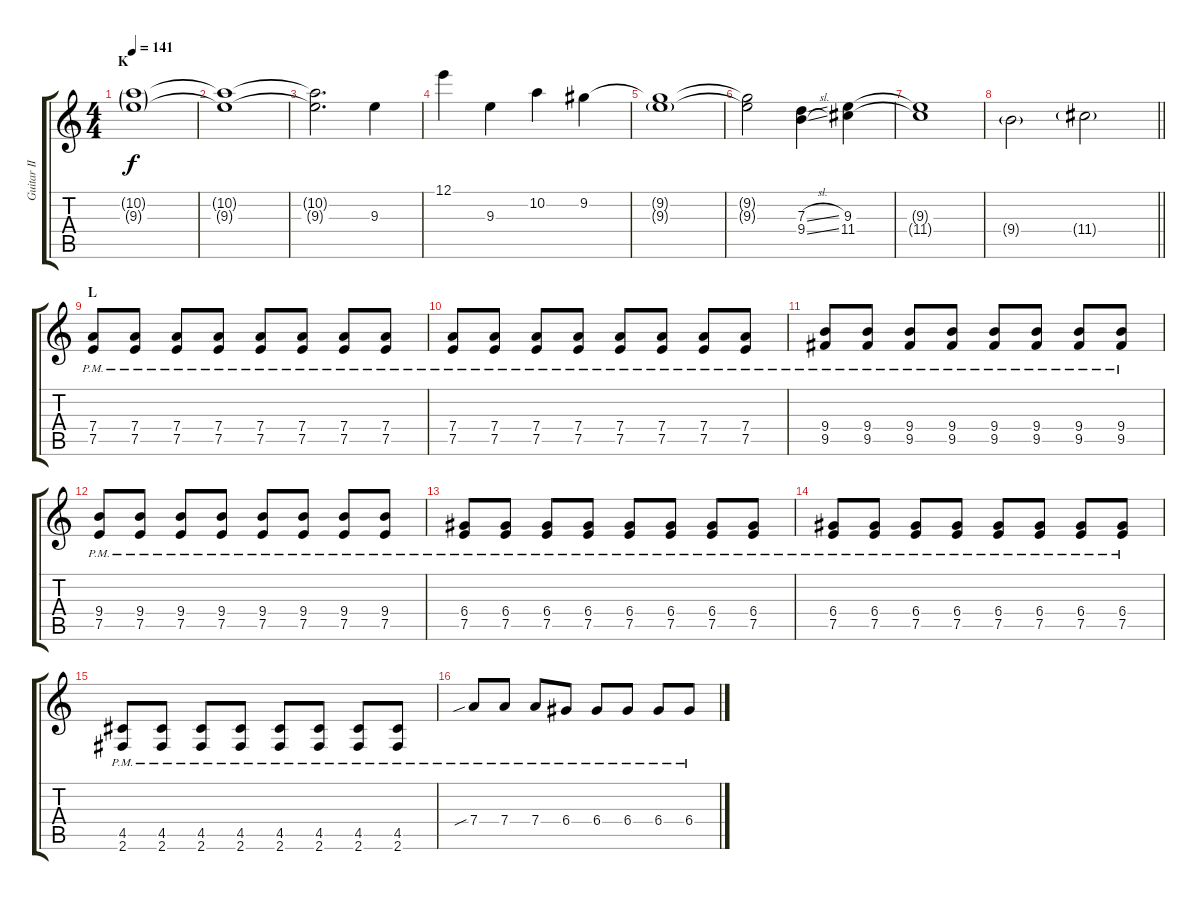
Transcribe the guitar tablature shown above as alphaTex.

\track ("Guitar II - Kita" "Guitar II ") {instrument overdrivenguitar}
\staff {score tabs}
\tuning (E4 B3 G3 D3 A2 E2) {hide}
\ts (4 4)
\section ("" "K")
\tempo 141
\clef g2
\ks c
(10.2{g} 9.3{g}).1{dy f} |
(10.2{t} 9.3{t}).1 |
(10.2{t} 9.3{t}).2{d} 9.3.4 |
12.1.4 9.3.4 10.2.4 9.2.4 |
(9.2{t} 9.3{g}).1 |
(9.2{t} 9.3{t}).2 (7.3{sl} 9.4{sl}).4 (9.3 11.4).4 |
(9.3{t} 11.4{t}).1 |
\barLineRight lightlight
9.4{g}.2 11.4{g}.2 |
\section ("" "L")
(7.4{pm} 7.5{pm}).8{instrument overdrivenguitar} (7.4{pm} 7.5{pm}).8 (7.4{pm} 7.5{pm}).8 (7.4{pm} 7.5{pm}).8 (7.4{pm} 7.5{pm}).8 (7.4{pm} 7.5{pm}).8 (7.4{pm} 7.5{pm}).8 (7.4{pm} 7.5{pm}).8 |
(7.4{pm} 7.5{pm}).8 (7.4{pm} 7.5{pm}).8 (7.4{pm} 7.5{pm}).8 (7.4{pm} 7.5{pm}).8 (7.4{pm} 7.5{pm}).8 (7.4{pm} 7.5{pm}).8 (7.4{pm} 7.5{pm}).8 (7.4{pm} 7.5{pm}).8 |
(9.4{pm} 9.5{pm}).8 (9.4{pm} 9.5{pm}).8 (9.4{pm} 9.5{pm}).8 (9.4{pm} 9.5{pm}).8 (9.4{pm} 9.5{pm}).8 (9.4{pm} 9.5{pm}).8 (9.4{pm} 9.5{pm}).8 (9.4{pm} 9.5{pm}).8 |
(9.4{pm} 7.5{pm}).8 (9.4{pm} 7.5{pm}).8 (9.4{pm} 7.5{pm}).8 (9.4{pm} 7.5{pm}).8 (9.4{pm} 7.5{pm}).8 (9.4{pm} 7.5{pm}).8 (9.4{pm} 7.5{pm}).8 (9.4{pm} 7.5{pm}).8 |
(6.4{pm} 7.5{pm}).8 (6.4{pm} 7.5{pm}).8 (6.4{pm} 7.5{pm}).8 (6.4{pm} 7.5{pm}).8 (6.4{pm} 7.5{pm}).8 (6.4{pm} 7.5{pm}).8 (6.4{pm} 7.5{pm}).8 (6.4{pm} 7.5{pm}).8 |
(6.4{pm} 7.5{pm}).8 (6.4{pm} 7.5{pm}).8 (6.4{pm} 7.5{pm}).8 (6.4{pm} 7.5{pm}).8 (6.4{pm} 7.5{pm}).8 (6.4{pm} 7.5{pm}).8 (6.4{pm} 7.5{pm}).8 (6.4{pm} 7.5{pm}).8 |
(4.5{pm} 2.6{pm}).8 (4.5{pm} 2.6{pm}).8 (4.5{pm} 2.6{pm}).8 (4.5{pm} 2.6{pm}).8 (4.5{pm} 2.6{pm}).8 (4.5{pm} 2.6{pm}).8 (4.5{pm} 2.6{pm}).8 (4.5{pm} 2.6{pm}).8 |
7.4{sib pm}.8 7.4{pm}.8 7.4{pm}.8 6.4{pm}.8 6.4{pm}.8 6.4{pm}.8 6.4{pm}.8 6.4{pm}.8
